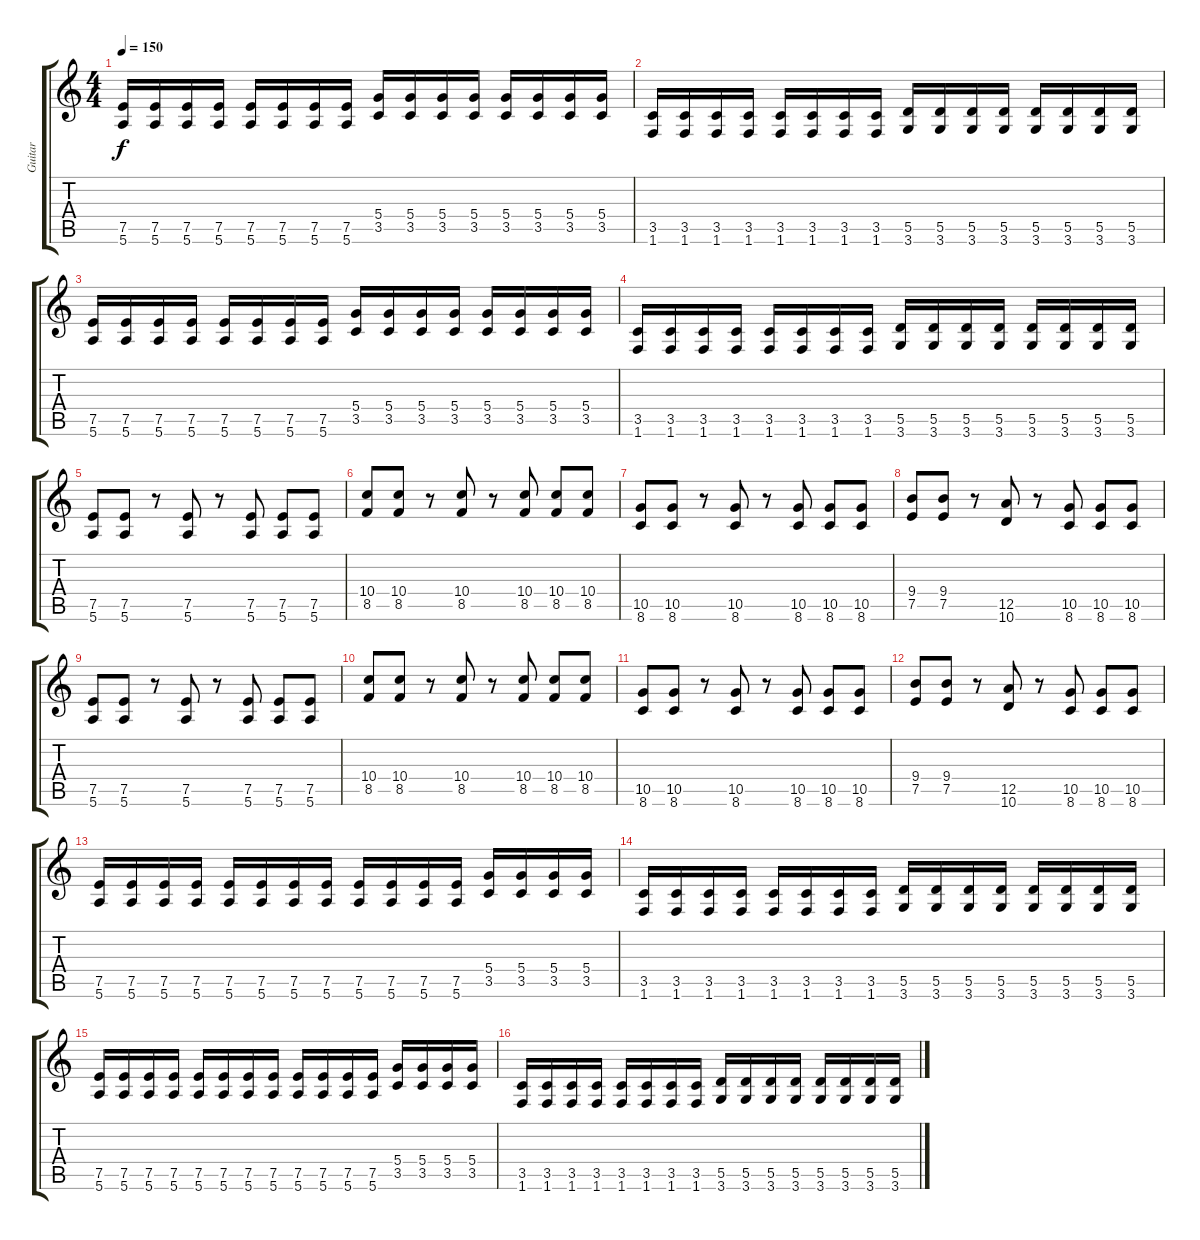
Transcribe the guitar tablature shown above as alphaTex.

\track ("Guitar" "Guitar") {instrument distortionguitar}
\staff {score tabs}
\tuning (E4 B3 G3 D3 A2 E2) {hide}
\ts (4 4)
\tempo 150
\clef g2
\ks c
(7.5 5.6).16{dy f} (7.5 5.6).16 (7.5 5.6).16 (7.5 5.6).16 (7.5 5.6).16 (7.5 5.6).16 (7.5 5.6).16 (7.5 5.6).16 (5.4 3.5).16 (5.4 3.5).16 (5.4 3.5).16 (5.4 3.5).16 (5.4 3.5).16 (5.4 3.5).16 (5.4 3.5).16 (5.4 3.5).16 |
(3.5 1.6).16 (3.5 1.6).16 (3.5 1.6).16 (3.5 1.6).16 (3.5 1.6).16 (3.5 1.6).16 (3.5 1.6).16 (3.5 1.6).16 (5.5 3.6).16 (5.5 3.6).16 (5.5 3.6).16 (5.5 3.6).16 (5.5 3.6).16 (5.5 3.6).16 (5.5 3.6).16 (5.5 3.6).16 |
(7.5 5.6).16 (7.5 5.6).16 (7.5 5.6).16 (7.5 5.6).16 (7.5 5.6).16 (7.5 5.6).16 (7.5 5.6).16 (7.5 5.6).16 (5.4 3.5).16 (5.4 3.5).16 (5.4 3.5).16 (5.4 3.5).16 (5.4 3.5).16 (5.4 3.5).16 (5.4 3.5).16 (5.4 3.5).16 |
(3.5 1.6).16 (3.5 1.6).16 (3.5 1.6).16 (3.5 1.6).16 (3.5 1.6).16 (3.5 1.6).16 (3.5 1.6).16 (3.5 1.6).16 (5.5 3.6).16 (5.5 3.6).16 (5.5 3.6).16 (5.5 3.6).16 (5.5 3.6).16 (5.5 3.6).16 (5.5 3.6).16 (5.5 3.6).16 |
(7.5 5.6).8 (7.5 5.6).8 r.8 (7.5 5.6).8 r.8 (7.5 5.6).8 (7.5 5.6).8 (7.5 5.6).8 |
(10.4 8.5).8 (10.4 8.5).8 r.8 (10.4 8.5).8 r.8 (10.4 8.5).8 (10.4 8.5).8 (10.4 8.5).8 |
(10.5 8.6).8 (10.5 8.6).8 r.8 (10.5 8.6).8 r.8 (10.5 8.6).8 (10.5 8.6).8 (10.5 8.6).8 |
(9.4 7.5).8 (9.4 7.5).8 r.8 (12.5 10.6).8 r.8 (10.5 8.6).8 (10.5 8.6).8 (10.5 8.6).8 |
(7.5 5.6).8 (7.5 5.6).8 r.8 (7.5 5.6).8 r.8 (7.5 5.6).8 (7.5 5.6).8 (7.5 5.6).8 |
(10.4 8.5).8 (10.4 8.5).8 r.8 (10.4 8.5).8 r.8 (10.4 8.5).8 (10.4 8.5).8 (10.4 8.5).8 |
(10.5 8.6).8 (10.5 8.6).8 r.8 (10.5 8.6).8 r.8 (10.5 8.6).8 (10.5 8.6).8 (10.5 8.6).8 |
(9.4 7.5).8 (9.4 7.5).8 r.8 (12.5 10.6).8 r.8 (10.5 8.6).8 (10.5 8.6).8 (10.5 8.6).8 |
(7.5 5.6).16{instrument distortionguitar} (7.5 5.6).16 (7.5 5.6).16 (7.5 5.6).16 (7.5 5.6).16 (7.5 5.6).16 (7.5 5.6).16 (7.5 5.6).16 (7.5 5.6).16 (7.5 5.6).16 (7.5 5.6).16 (7.5 5.6).16 (5.4 3.5).16 (5.4 3.5).16 (5.4 3.5).16 (5.4 3.5).16 |
(3.5 1.6).16 (3.5 1.6).16 (3.5 1.6).16 (3.5 1.6).16 (3.5 1.6).16 (3.5 1.6).16 (3.5 1.6).16 (3.5 1.6).16 (5.5 3.6).16 (5.5 3.6).16 (5.5 3.6).16 (5.5 3.6).16 (5.5 3.6).16 (5.5 3.6).16 (5.5 3.6).16 (5.5 3.6).16 |
(7.5 5.6).16 (7.5 5.6).16 (7.5 5.6).16 (7.5 5.6).16 (7.5 5.6).16 (7.5 5.6).16 (7.5 5.6).16 (7.5 5.6).16 (7.5 5.6).16 (7.5 5.6).16 (7.5 5.6).16 (7.5 5.6).16 (5.4 3.5).16 (5.4 3.5).16 (5.4 3.5).16 (5.4 3.5).16 |
(3.5 1.6).16 (3.5 1.6).16 (3.5 1.6).16 (3.5 1.6).16 (3.5 1.6).16 (3.5 1.6).16 (3.5 1.6).16 (3.5 1.6).16 (5.5 3.6).16 (5.5 3.6).16 (5.5 3.6).16 (5.5 3.6).16 (5.5 3.6).16 (5.5 3.6).16 (5.5 3.6).16 (5.5 3.6).16
